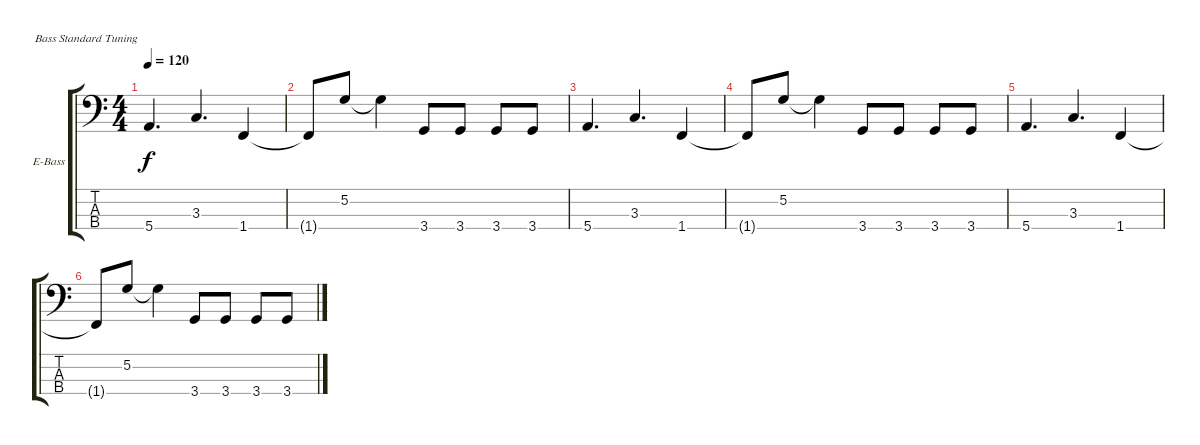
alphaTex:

\defaultSystemsLayout 4
\bracketExtendMode groupsimilarinstruments
\firstSystemTrackNameOrientation horizontal
\otherSystemsTrackNameOrientation horizontal
\track ("Electric Bass" "E-Bass") {instrument electricbassfinger}
\staff {score tabs}
\tuning (G2 D2 A1 E1)
\ts (4 4)
\tempo 120
\clef f4
\scale
0.333333
\ks c
5.4.4{d dy f} 3.3.4{d} 1.4.4 |
\scale
0.333333 1.4{t}.8 5.2.8 5.2{t}.4 3.4.8 3.4.8 3.4.8 3.4.8 |
\scale
0.333333 5.4.4{d} 3.3.4{d} 1.4.4 |
\scale
0.333333 1.4{t}.8 5.2.8 5.2{t}.4 3.4.8 3.4.8 3.4.8 3.4.8 |
\scale
0.333333 5.4.4{d} 3.3.4{d} 1.4.4 |
\scale
0.333333 1.4{t}.8 5.2.8 5.2{t}.4 3.4.8 3.4.8 3.4.8 3.4.8 |
\scale
0.333333
